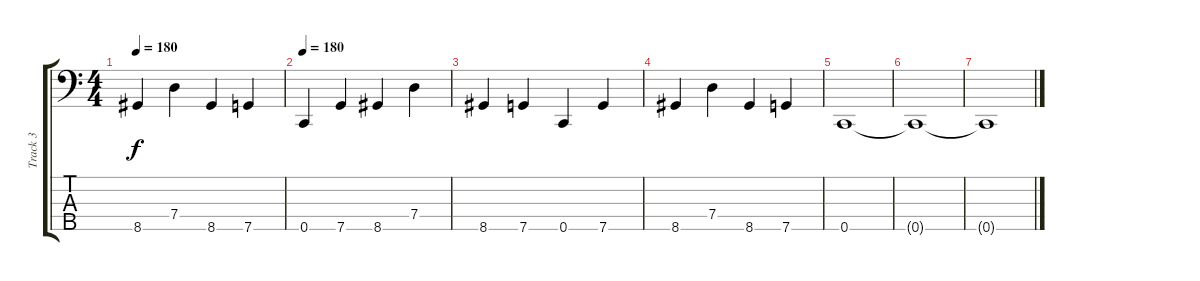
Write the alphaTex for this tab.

\track ("Track 3" "Track 3") {instrument electricbassfinger}
\staff {score tabs}
\tuning (A2 F2 C2 G1 C1) {hide}
\ts (4 4)
\tempo 180
\clef f4
\ks c
8.5.4{dy f} 7.4.4 8.5.4 7.5.4 |
\tempo 180
0.5.4 7.5.4 8.5.4 7.4.4 |
8.5.4 7.5.4 0.5.4 7.5.4 |
8.5.4 7.4.4 8.5.4 7.5.4 |
0.5.1 |
0.5{t}.1 |
0.5{t}.1
